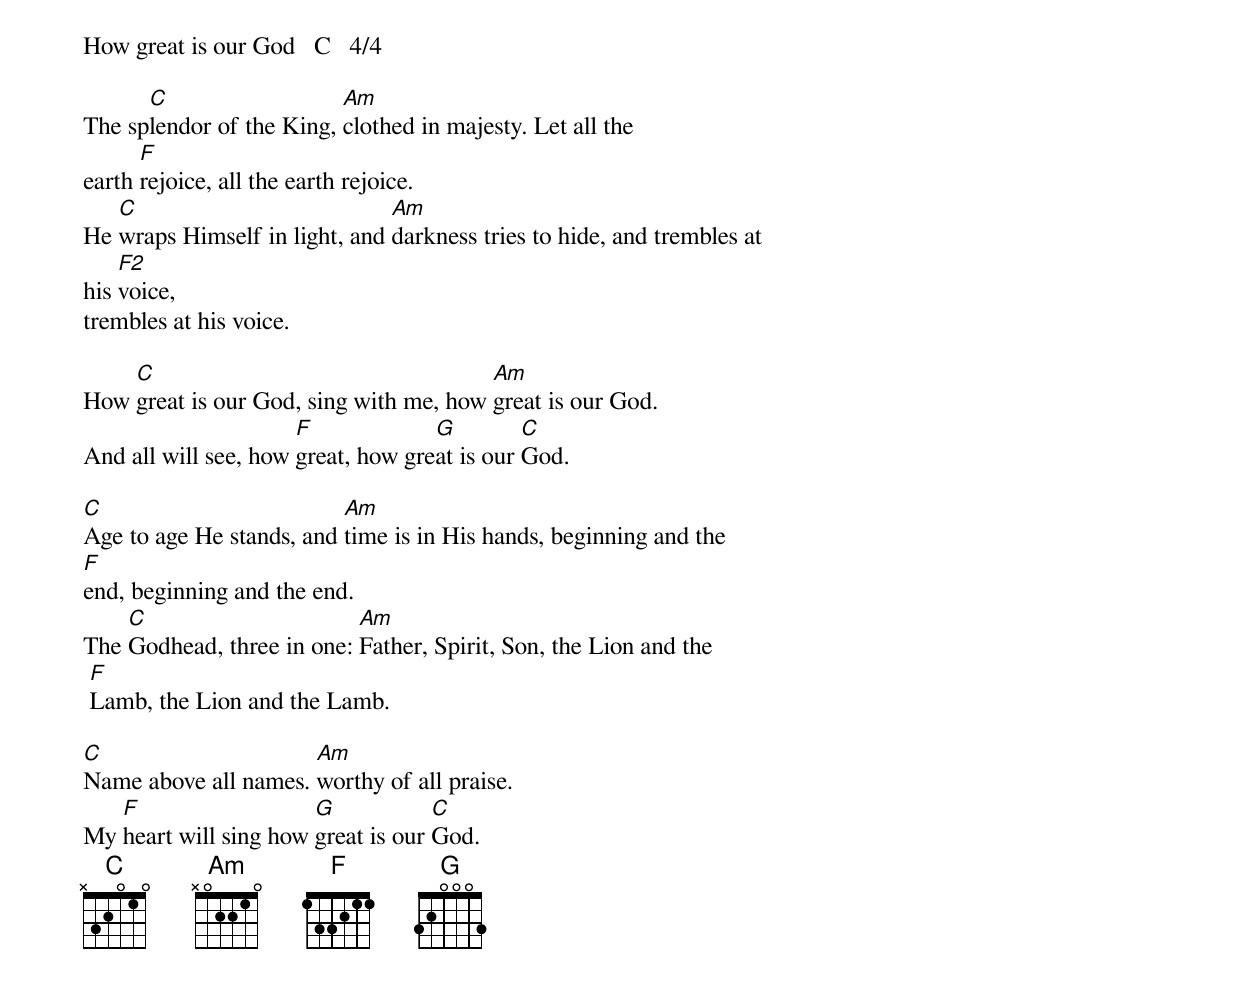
How great is our God   C   4/4

The sp[C]lendor of the King, [Am]clothed in majesty. Let all the
earth [F]rejoice, all the earth rejoice.
He [C]wraps Himself in light, and [Am]darkness tries to hide, and trembles at
his [F2]voice,
trembles at his voice.

How [C]great is our God, sing with me, how [Am]great is our God.
And all will see, how [F]great, how gre[G]at is our [C]God.

[C]Age to age He stands, and [Am]time is in His hands, beginning and the
[F]end, beginning and the end.
The [C]Godhead, three in one: [Am]Father, Spirit, Son, the Lion and the
 [F]Lamb, the Lion and the Lamb.

[C]Name above all names. [Am]worthy of all praise.
My [F]heart will sing how [G]great is our [C]God.
